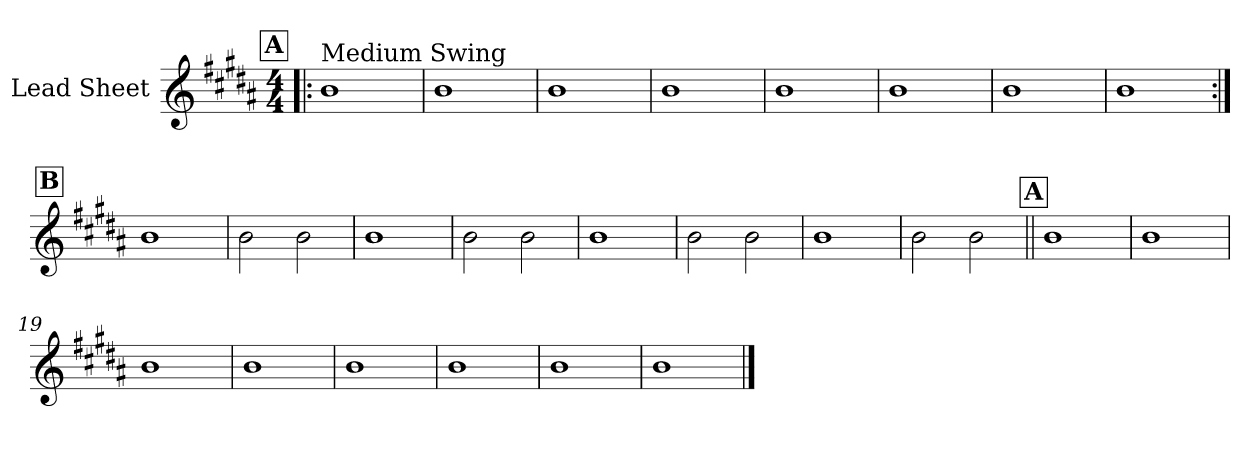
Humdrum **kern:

**kern
*part1
*staff1
*I"Lead Sheet
*clefG2
*k[f#c#g#d#a#]
*g#:
*M4/4
!!LO:REH:place=s1:a:fs=14:t=A
=1!|:
!LO:TX:a:t=Medium Swing
1b
=2
1b
=3
1b
=4
1b
!!LO:LB:g=z
=5
1b
=6
1b
=7
1b
=8
1b
!!LO:LB:g=z
!!LO:REH:place=s1:a:fs=14:t=B
=9:|!
1b
=10
2b\
2b\
=11
1b
=12
2b\
2b\
!!LO:LB:g=z
=13
1b
=14
2b\
2b\
=15
1b
=16
2b\
2b\
!!LO:LB:g=z
!!LO:REH:place=s1:a:fs=14:t=A
=17||
1b
=18
1b
=19
1b
=20
1b
!!LO:LB:g=z
=21
1b
=22
1b
=23
1b
=24
1b
==
*-
